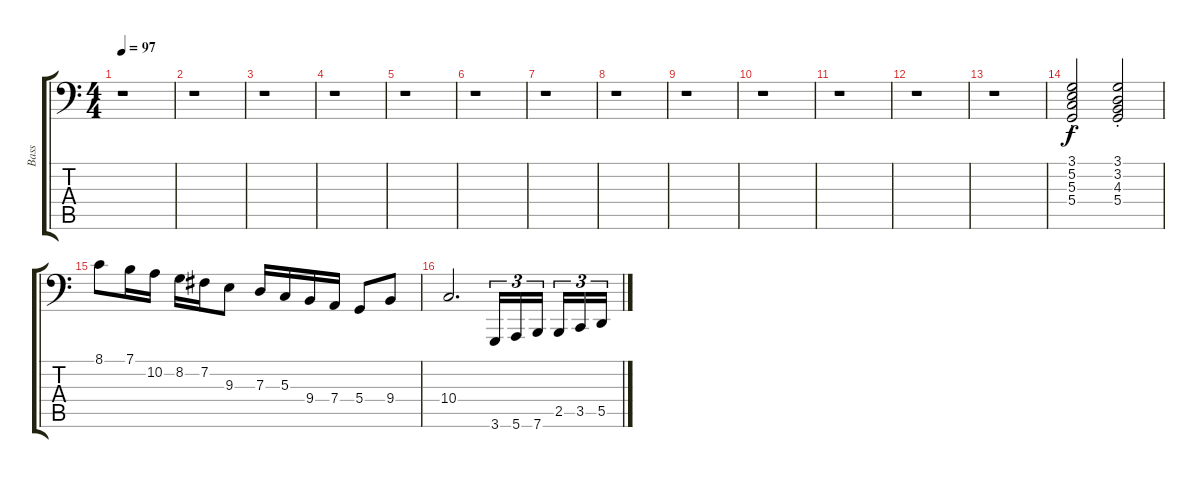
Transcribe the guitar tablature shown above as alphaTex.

\track ("Bass" "Bass") {instrument synthstrings1}
\staff {score tabs}
\tuning (E3 B2 G2 D2 A1 E1) {hide}
\ts (4 4)
\tempo 97
\clef f4
\ks c
r.1{dy f} |
r.1 |
r.1 |
r.1 |
r.1 |
r.1 |
r.1 |
r.1 |
r.1 |
r.1 |
r.1 |
r.1 |
r.1 |
(3.1{st} 5.2{st} 5.3{st} 5.4{st}).2 (3.1{st} 3.2{st} 4.3{st} 5.4{st}).2 |
8.1.8 7.1.16 10.2.16 8.2.16 7.2.16 9.3.8 7.3.16 5.3.16 9.4.16 7.4.16 5.4.8 9.4.8 |
10.4.2{d} 3.6.16{tu (3 2)} 5.6.16{tu (3 2)} 7.6.16{tu (3 2)} 2.5.16{tu (3 2)} 3.5.16{tu (3 2)} 5.5.16{tu (3 2)}
